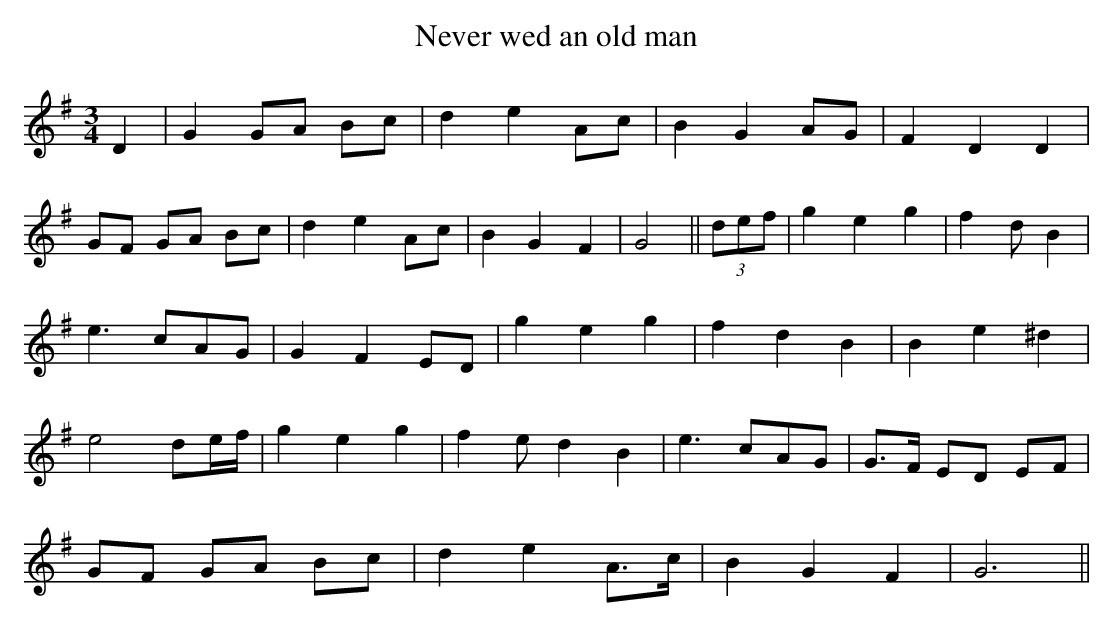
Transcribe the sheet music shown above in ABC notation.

X:1
T:Never wed an old man
M:3/4
L:1/8
K:G
D2 | G2 GA Bc | d2e2 Ac | B2G2 AG | F2D2D2 |
GF GA Bc | d2e2 Ac | B2G2F2 | G4 || (3def | g2e2g2 | f2dB2 |
e3 cAG | G2F2 ED | g2e2g2 | f2d2B2 | B2e2^d2 |
e4 de/f/ | g2e2g2 | f2ed2B2 | e3 cAG | G>F ED EF |
GF GA Bc | d2e2 A>c | B2G2F2 | G6 ||
